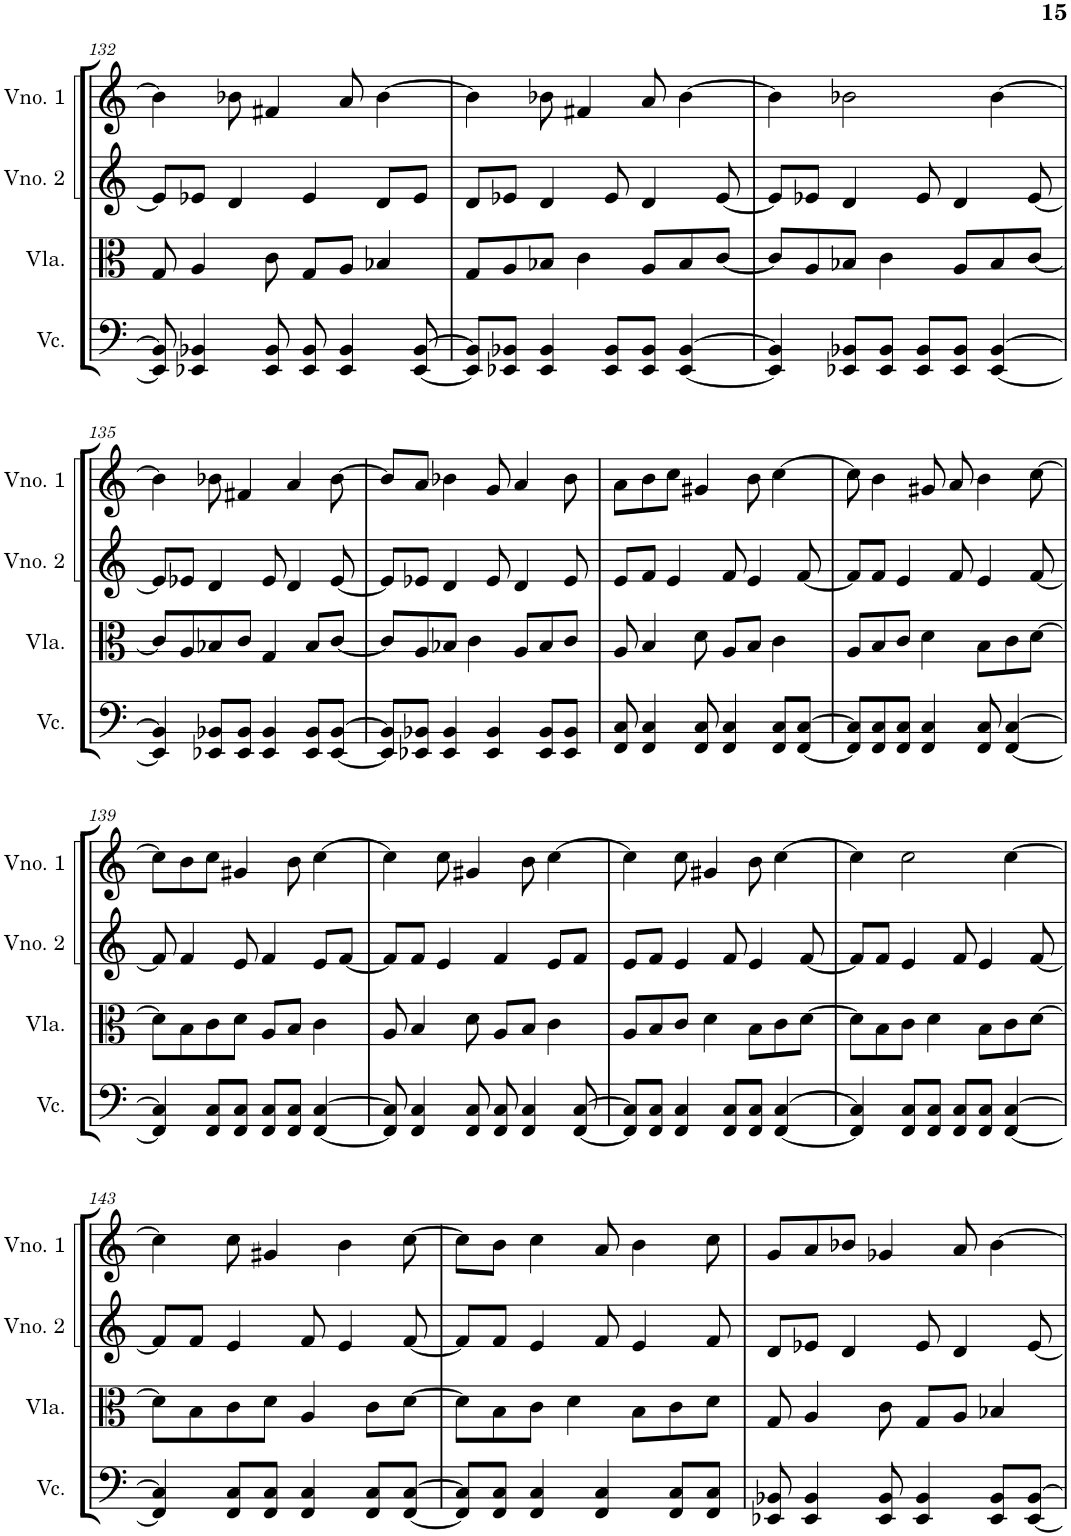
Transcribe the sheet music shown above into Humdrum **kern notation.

**kern	**kern	**kern	**kern
*part4	*part3	*part2	*part1
*staff4	*staff3	*staff2	*staff1
*I"Violoncelo	*I"Viola	*I"Violino 2	*I"Violino 1
*I'Vc.	*I'Vla.	*I'Vno. 2	*I'Vno. 1
!!LO:PB:g=z
*clefF4	*clefC3	*clefG2	*clefG2
*k[]	*k[]	*k[]	*k[]
*M4/4	*M4/4	*M4/4	*M4/4
=132	=132	=132	=132
8EE-/] 8BB-/]	8G/	8e-/L]	4b-\]
4EE-X/ 4BB-X/	4A/	8e-X/J	.
.	.	4d/	8b-X\
8EE-/ 8BB-/	8c\	.	4f#X/
8EE-/ 8BB-/	8G/L	4e-/	.
4EE-/ 4BB-/	8A/J	.	8a/
.	4B-X/	8d/L	[4b-\
[8EE-/ [8BB-/	.	8e-/J	.
=133	=133	=133	=133
8EE-/] 8BB-/]L	8G/L	8d/L	4b-\]
8EE-X/ 8BB-X/J	8A/	8e-X/J	.
4EE-/ 4BB-/	8B-X/J	4d/	8b-X\
.	4c\	.	4f#X/
8EE-/ 8BB-/L	.	8e-/	.
8EE-/ 8BB-/J	8A/L	4d/	8a/
[4EE-/ [4BB-/	8B-/	.	[4b-\
.	[8c/J	[8e-/	.
=134	=134	=134	=134
4EE-/] 4BB-/]	8c/L]	8e-/L]	4b-\]
.	8A/	8e-X/J	.
8EE-X/ 8BB-X/L	8B-X/J	4d/	2b-X\
8EE-/ 8BB-/J	4c\	.	.
8EE-/ 8BB-/L	.	8e-/	.
8EE-/ 8BB-/J	8A/L	4d/	.
[4EE-/ [4BB-/	8B-/	.	[4b-\
.	[8c/J	[8e-/	.
!!LO:LB:g=z
=135	=135	=135	=135
4EE-/] 4BB-/]	8c/L]	8e-/L]	4b-\]
.	8A/	8e-X/J	.
8EE-X/ 8BB-X/L	8B-X/	4d/	8b-X\
8EE-/ 8BB-/J	8c/J	.	4f#X/
4EE-/ 4BB-/	4G/	8e-/	.
.	.	4d/	4a/
8EE-/ 8BB-/L	8B-/L	.	.
[8EE-/ [8BB-/J	[8c/J	[8e-/	[8b-\
=136	=136	=136	=136
8EE-/] 8BB-/]L	8c/L]	8e-/L]	8b-/L]
8EE-X/ 8BB-X/J	8A/	8e-X/J	8a/J
4EE-/ 4BB-/	8B-X/J	4d/	4b-X\
.	4c\	.	.
4EE-/ 4BB-/	.	8e-/	8g/
.	8A/L	4d/	4a/
8EE-/ 8BB-/L	8B-/	.	.
8EE-/ 8BB-/J	8c/J	8e-/	8b-\
=137	=137	=137	=137
8FF/ 8C/	8A/	8e/L	8a\L
4FF/ 4C/	4B/	8f/J	8b\
.	.	4e/	8cc\J
8FF/ 8C/	8d\	.	4g#X/
4FF/ 4C/	8A/L	8f/	.
.	8B/J	4e/	8b\
8FF/ 8C/L	4c\	.	[4cc\
[8FF/ [8C/J	.	[8f/	.
=138	=138	=138	=138
8FF/] 8C/]L	8A/L	8f/L]	8cc\]
8FF/ 8C/	8B/	8f/J	4b\
8FF/ 8C/J	8c/J	4e/	.
4FF/ 4C/	4d\	.	8g#X/
.	.	8f/	8a/
8FF/ 8C/	8B\L	4e/	4b\
[4FF/ [4C/	8c\	.	.
.	[8d\J	[8f/	[8cc\
!!LO:LB:g=z
=139	=139	=139	=139
4FF/] 4C/]	8d\L]	8f/]	8cc\L]
.	8B\	4f/	8b\
8FF/ 8C/L	8c\	.	8cc\J
8FF/ 8C/J	8d\J	8e/	4g#X/
8FF/ 8C/L	8A/L	4f/	.
8FF/ 8C/J	8B/J	.	8b\
[4FF/ [4C/	4c\	8e/L	[4cc\
.	.	[8f/J	.
=140	=140	=140	=140
8FF/] 8C/]	8A/	8f/L]	4cc\]
4FF/ 4C/	4B/	8f/J	.
.	.	4e/	8cc\
8FF/ 8C/	8d\	.	4g#X/
8FF/ 8C/	8A/L	4f/	.
4FF/ 4C/	8B/J	.	8b\
.	4c\	8e/L	[4cc\
[8FF/ [8C/	.	8f/J	.
=141	=141	=141	=141
8FF/] 8C/]L	8A/L	8e/L	4cc\]
8FF/ 8C/J	8B/	8f/J	.
4FF/ 4C/	8c/J	4e/	8cc\
.	4d\	.	4g#X/
8FF/ 8C/L	.	8f/	.
8FF/ 8C/J	8B\L	4e/	8b\
[4FF/ [4C/	8c\	.	[4cc\
.	[8d\J	[8f/	.
=142	=142	=142	=142
4FF/] 4C/]	8d\L]	8f/L]	4cc\]
.	8B\	8f/J	.
8FF/ 8C/L	8c\J	4e/	2cc\
8FF/ 8C/J	4d\	.	.
8FF/ 8C/L	.	8f/	.
8FF/ 8C/J	8B\L	4e/	.
[4FF/ [4C/	8c\	.	[4cc\
.	[8d\J	[8f/	.
!!LO:LB:g=z
=143	=143	=143	=143
4FF/] 4C/]	8d\L]	8f/L]	4cc\]
.	8B\	8f/J	.
8FF/ 8C/L	8c\	4e/	8cc\
8FF/ 8C/J	8d\J	.	4g#X/
4FF/ 4C/	4A/	8f/	.
.	.	4e/	4b\
8FF/ 8C/L	8c\L	.	.
[8FF/ [8C/J	[8d\J	[8f/	[8cc\
=144	=144	=144	=144
8FF/] 8C/]L	8d\L]	8f/L]	8cc\L]
8FF/ 8C/J	8B\	8f/J	8b\J
4FF/ 4C/	8c\J	4e/	4cc\
.	4d\	.	.
4FF/ 4C/	.	8f/	8a/
.	8B\L	4e/	4b\
8FF/ 8C/L	8c\	.	.
8FF/ 8C/J	8d\J	8f/	8cc\
=145	=145	=145	=145
8EE-X/ 8BB-X/	8G/	8d/L	8g/L
4EE-/ 4BB-/	4A/	8e-X/J	8a/
.	.	4d/	8b-X/J
8EE-/ 8BB-/	8c\	.	4g-X/
4EE-/ 4BB-/	8G/L	8e-/	.
.	8A/J	4d/	8a/
8EE-/ 8BB-/L	4B-X/	.	[4b-\
[8EE-/ [8BB-/J	.	[8e-/	.
=	=	=	=
*-	*-	*-	*-
